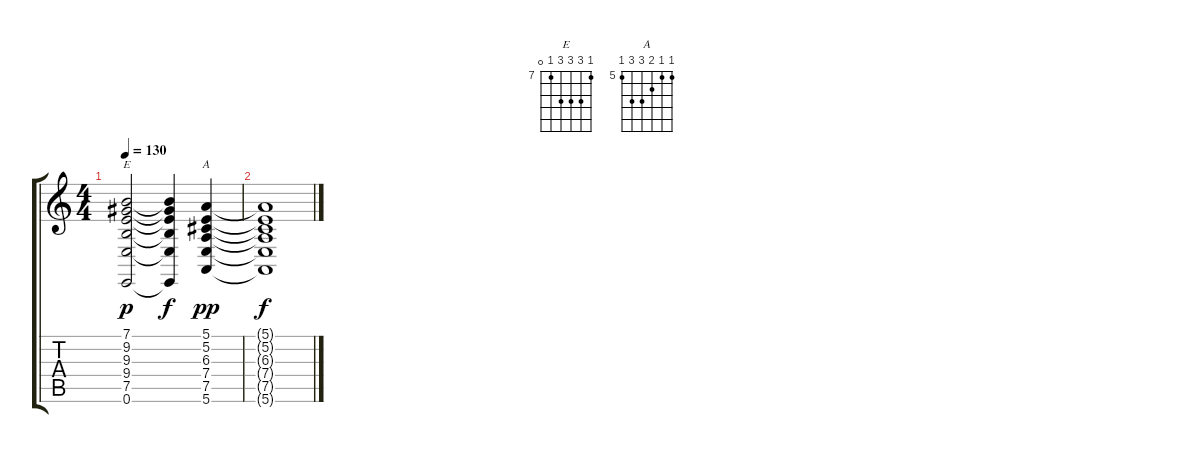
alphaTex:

\track "" {instrument stringensemble1}
\staff {score tabs}
\tuning (E4 B3 G3 D3 A2 E2) {hide}
\chord ("E" 7 9 9 9 7 0) {firstfret 7}
\chord ("A" 5 5 6 7 7 5) {firstfret 5}
\ts (4 4)
\tempo 130
\clef g2
\ks c
(7.1 9.2 9.3 9.4 7.5 0.6).2{ch "E" dy p} (7.1{t} 9.2{t} 9.3{t} 9.4{t} 7.5{t} 0.6{t}).4{dy f} (5.1 5.2 6.3 7.4 7.5 5.6).4{ch "A" dy pp} |
(5.1{t} 5.2{t} 6.3{t} 7.4{t} 7.5{t} 5.6{t}).1{dy f}
